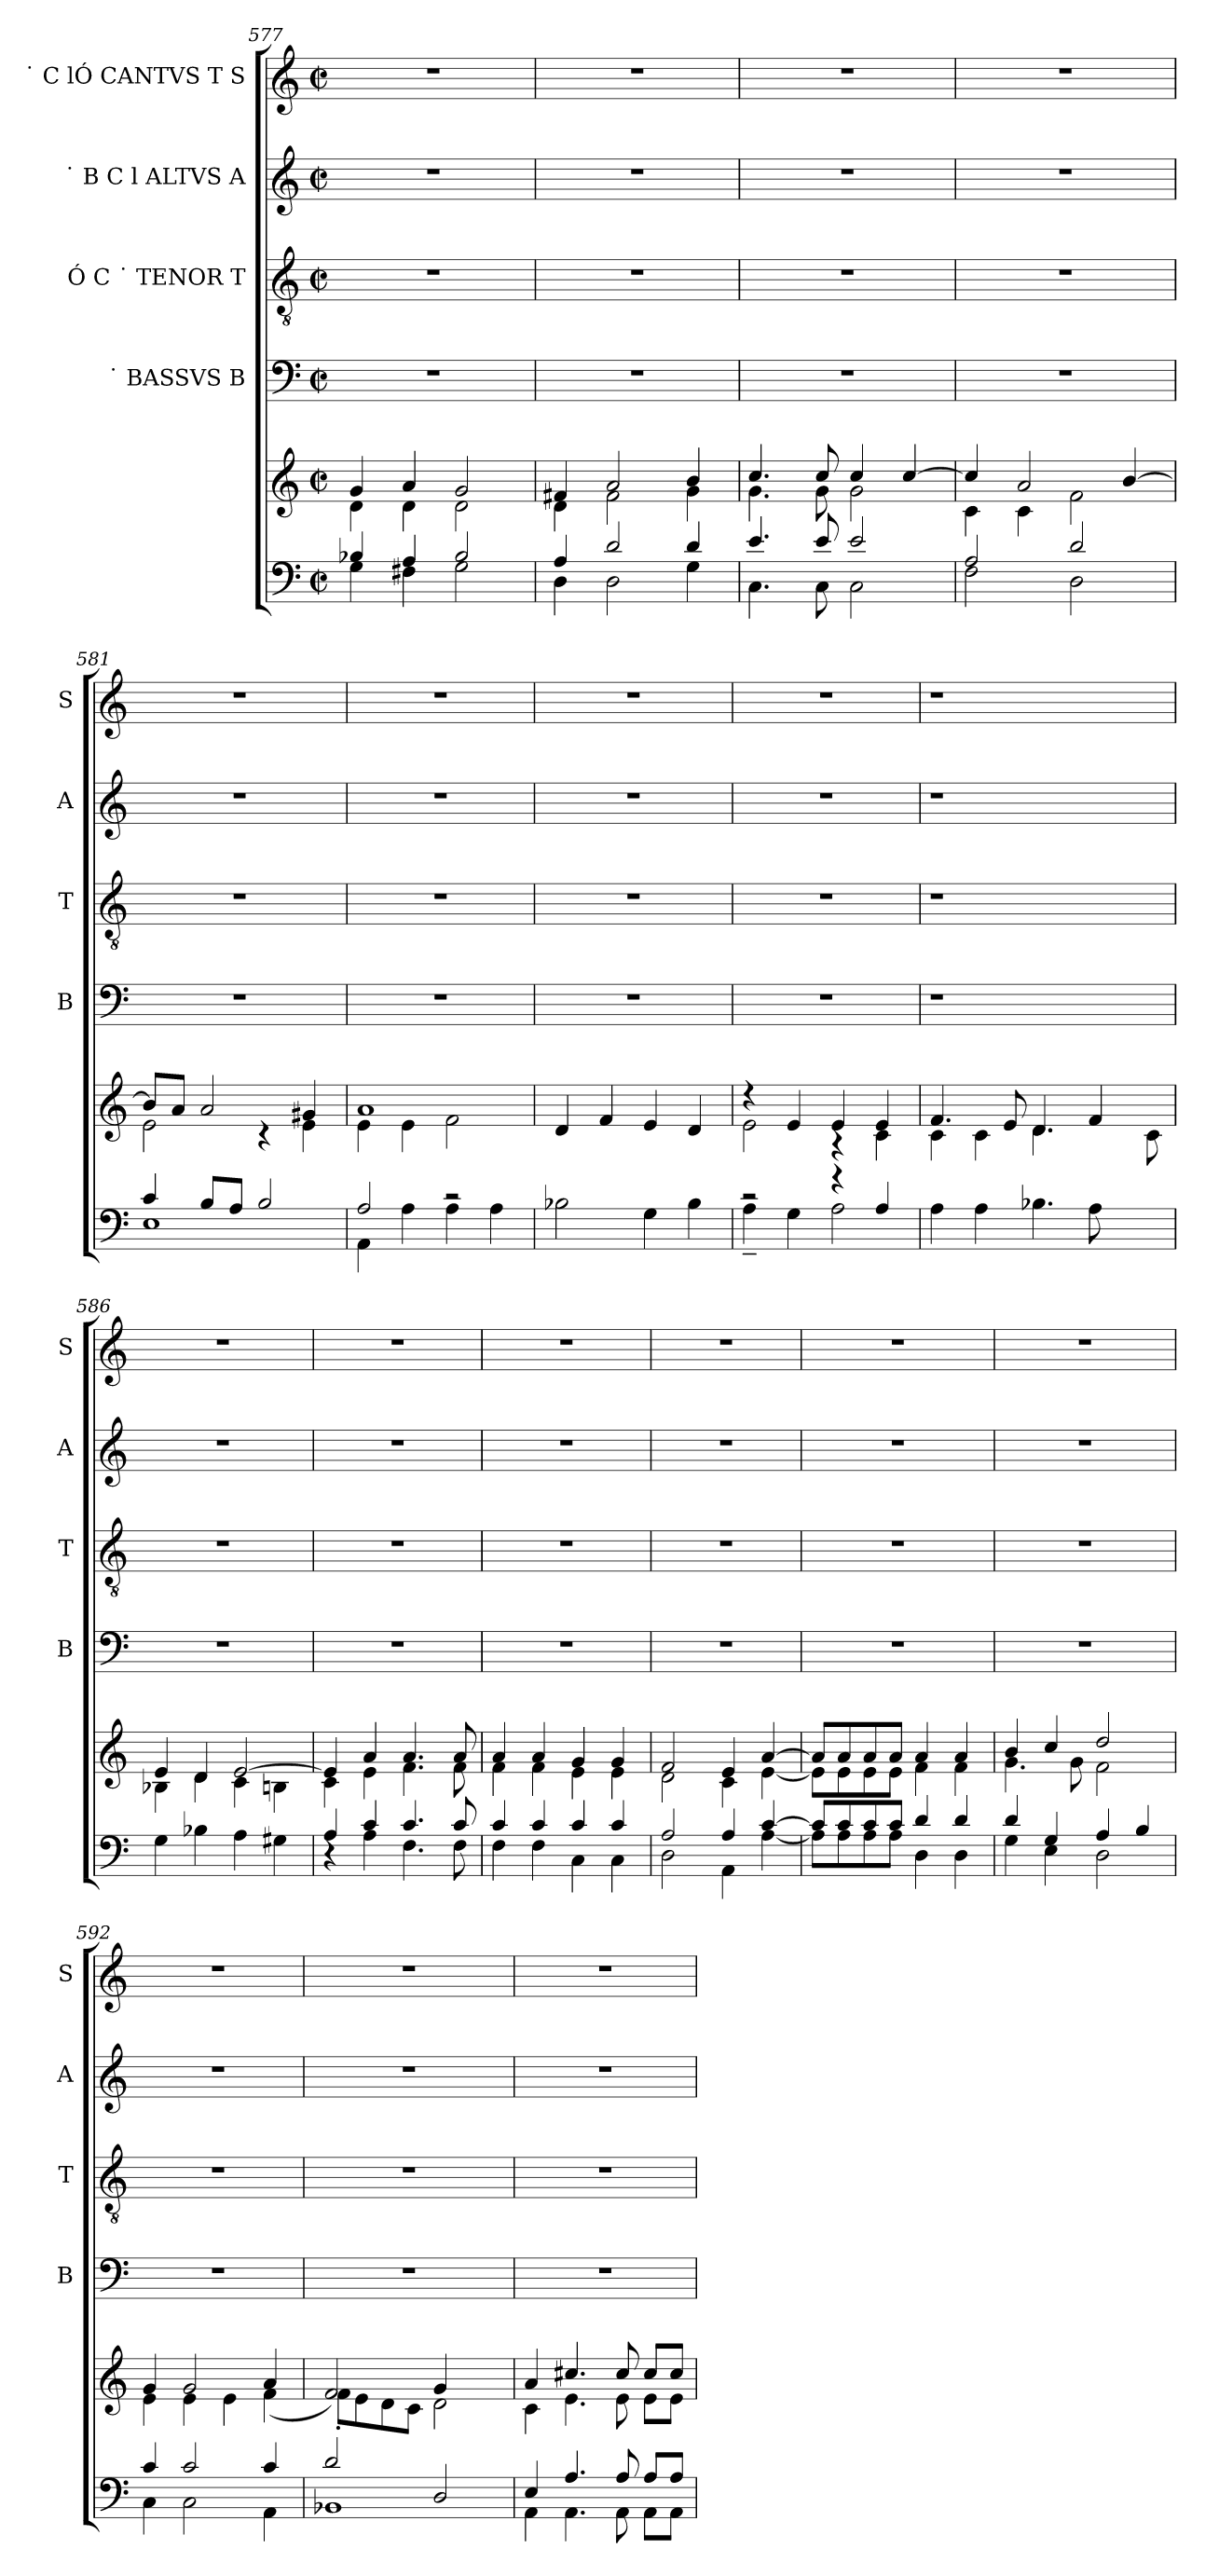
**kern	**kern	**kern	**kern	**kern	**kern
*part6	*part5	*part4	*part3	*part2	*part1
*staff6	*staff5	*staff4	*staff3	*staff2	*staff1
*	*	*I"˙ BASSVS B	*I"Ó C ˙ TENOR T	*I"˙ B C l ALTVS A	*I"˙ C lÓ CANTVS T S
*	*	*I'B	*I'T	*I'A	*I'S
*clefF4	*clefG2	*clefF4	*clefGv2	*clefG2	*clefG2
*k[]	*k[]	*k[]	*k[]	*k[]	*k[]
*C:	*C:	*C:	*C:	*C:	*C:
*M2/2	*M2/2	*M2/2	*M2/2	*M2/2	*M2/2
*met(c|)	*met(c|)	*met(c|)	*met(c|)	*met(c|)	*met(c|)
=577	=577	=577	=577	=577	=577
*^	*^	*	*	*	*
4B-X/	4G\	4g/	4d\	1r	1r	1r	1r
4A/	4F#X\	4a/	4d\	.	.	.	.
2B-/	2G\	2g/	2d\	.	.	.	.
=578	=578	=578	=578	=578	=578	=578	=578
4A/	4D\	4f#X/	4d\	1r	1r	1r	1r
2d/	2D\	2a/	2f#\	.	.	.	.
4d/	4G\	4b/	4g\	.	.	.	.
!!LO:LB:g=z
=579	=579	=579	=579	=579	=579	=579	=579
4.e/	4.C\	4.cc/	4.g\	1r	1r	1r	1r
8e/	8C\	8cc/	8g\	.	.	.	.
2e/	2C\	4cc/	2g\	.	.	.	.
.	.	[>4cc/	.	.	.	.	.
=580	=580	=580	=580	=580	=580	=580	=580
2A/	2F\	4cc/]	4c\	1r	1r	1r	1r
.	.	2a/	4c\	.	.	.	.
2d/	2D\	.	2f\	.	.	.	.
.	.	[>4b/	.	.	.	.	.
=581	=581	=581	=581	=581	=581	=581	=581
4c/	1E	8b/L]	2e\	1r	1r	1r	1r
.	.	8a/J	.	.	.	.	.
8B/L	.	2a/	.	.	.	.	.
8A/J	.	.	.	.	.	.	.
2B/	.	.	4rc	.	.	.	.
.	.	4g#X/	4e\	.	.	.	.
=582	=582	=582	=582	=582	=582	=582	=582
2A/	4AA\	1a	4e\	1r	1r	1r	1r
.	4A\	.	4e\	.	.	.	.
2rc	4A\	.	2f\	.	.	.	.
.	4A\	.	.	.	.	.	.
*v	*v	*	*	*	*	*	*
*	*v	*v	*	*	*	*
=583	=583	=583	=583	=583	=583
2B-X\	4d/	1r	1r	1r	1r
.	4f/	.	.	.	.
4G\	4e/	.	.	.	.
4B-\	4d/	.	.	.	.
=584	=584	=584	=584	=584	=584
*^	*^	*	*	*	*
2rc	4A~<\	4rcc	2e\	1r	1r	1r	1r
.	4G\	4e/	.	.	.	.	.
4rf	2A\	4e/	4rG	.	.	.	.
4A/	.	4e/	4c\	.	.	.	.
*v	*v	*	*	*	*	*	*
!!LO:LB:g=z
=585	=585	=585	=585	=585	=585	=585
4A\	4c\	4.f/	1r	1r	1r	1r
4A\	4c\	.	.	.	.	.
.	.	8e/	.	.	.	.
4.B-X\	4.d/	4.d\	.	.	.	.
8A\	4f/	4.ryy	.	.	.	.
4ryy	.	.	4ryy	4ryy	4ryy	4ryy
.	8c\	.	.	.	.	.
=586	=586	=586	=586	=586	=586	=586
4G\	4e/	4B-X\	1r	1r	1r	1r
4B-X\	4d/	4d\	.	.	.	.
4A\	[>2e/	4c\	.	.	.	.
4G#X\	.	4Bn\	.	.	.	.
=587	=587	=587	=587	=587	=587	=587
*^	*	*	*	*	*	*
4A/	4rC	4e/]	4c\	1r	1r	1r	1r
4c/	4A\	4a/	4e\	.	.	.	.
4.c/	4.F\	4.a/	4.f\	.	.	.	.
8c/	8F\	8a/	8f\	.	.	.	.
=588	=588	=588	=588	=588	=588	=588	=588
4c/	4F\	4a/	4f\	1r	1r	1r	1r
4c/	4F\	4a/	4f\	.	.	.	.
4c/	4C\	4g/	4e\	.	.	.	.
4c/	4C\	4g/	4e\	.	.	.	.
=589	=589	=589	=589	=589	=589	=589	=589
2A/	2D\	2f/	2d\	1r	1r	1r	1r
4A/	4AA\	4e/	4c\	.	.	.	.
[>4c/	[>4A\	[>4a/	[>4e\	.	.	.	.
!!LO:PB:g=z
=590	=590	=590	=590	=590	=590	=590	=590
8c/L]	8A\L]	8a/L]	8e\L]	1r	1r	1r	1r
8c/	8A\	8a/	8e\	.	.	.	.
8c/	8A\	8a/	8e\	.	.	.	.
8c/J	8A\J	8a/J	8e\J	.	.	.	.
4d/	4D\	4a/	4f\	.	.	.	.
4d/	4D\	4a/	4f\	.	.	.	.
=591	=591	=591	=591	=591	=591	=591	=591
4d/	4G\	4b/	4.g\	1r	1r	1r	1r
4G/	4E\	4cc/	.	.	.	.	.
.	.	.	8g\	.	.	.	.
4A/	2D\	2dd/	2f\	.	.	.	.
4B/	.	.	.	.	.	.	.
=592	=592	=592	=592	=592	=592	=592	=592
4c/	4C\	4g/	4e\	1r	1r	1r	1r
2c/	2C\	2g/	4e\	.	.	.	.
.	.	.	4e\	.	.	.	.
4c/	4AA\	4a/	(<4f\	.	.	.	.
=593	=593	=593	=593	=593	=593	=593	=593
2d/	1BB-X	2f/)	8f'<\L	1r	1r	1r	1r
.	.	.	8e\	.	.	.	.
.	.	.	8d\	.	.	.	.
.	.	.	8c\J	.	.	.	.
2D/	.	4g/	2d\	.	.	.	.
.	.	4ryy	.	.	.	.	.
=594	=594	=594	=594	=594	=594	=594	=594
4E/	4AA\	4a/	4c\	1r	1r	1r	1r
4.A/	4.AA\	4.cc#X/	4.e\	.	.	.	.
8A/	8AA\	8cc#/	8e\	.	.	.	.
8A/L	8AA\L	8cc#/L	8e\L	.	.	.	.
8A/J	8AA\J	8cc#/J	8e\J	.	.	.	.
*v	*v	*	*	*	*	*	*
*	*v	*v	*	*	*	*
=	=	=	=	=	=
*-	*-	*-	*-	*-	*-
